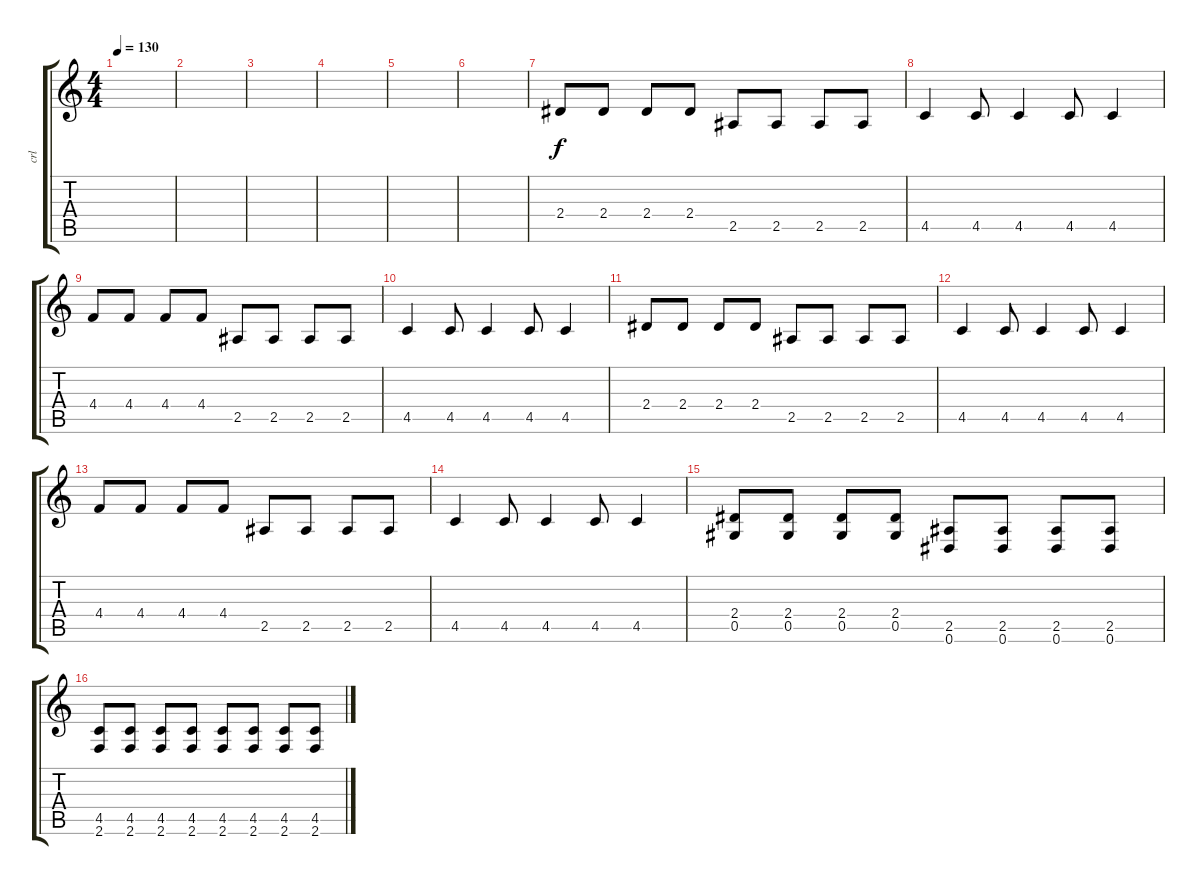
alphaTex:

\track ("crl" "crl") {instrument distortionguitar}
\staff {score tabs}
\tuning (Eb4 Bb3 Gb3 Db3 Ab2 Eb2) {hide}
\ts (4 4)
\tempo 130
\clef g2
\ks c
|
|
|
|
|
|
2.4.8 2.4.8 2.4.8 2.4.8 2.5.8 2.5.8 2.5.8 2.5.8 |
4.5.4 4.5.8 4.5.4 4.5.8 4.5.4 |
4.4.8 4.4.8 4.4.8 4.4.8 2.5.8 2.5.8 2.5.8 2.5.8 |
4.5.4 4.5.8 4.5.4 4.5.8 4.5.4 |
2.4.8 2.4.8 2.4.8 2.4.8 2.5.8 2.5.8 2.5.8 2.5.8 |
4.5.4 4.5.8 4.5.4 4.5.8 4.5.4 |
4.4.8 4.4.8 4.4.8 4.4.8 2.5.8 2.5.8 2.5.8 2.5.8 |
4.5.4 4.5.8 4.5.4 4.5.8 4.5.4 |
(2.4 0.5).8 (2.4 0.5).8 (2.4 0.5).8 (2.4 0.5).8 (2.5 0.6).8 (2.5 0.6).8 (2.5 0.6).8 (2.5 0.6).8 |
(4.5 2.6).8 (4.5 2.6).8 (4.5 2.6).8 (4.5 2.6).8 (4.5 2.6).8 (4.5 2.6).8 (4.5 2.6).8 (4.5 2.6).8
